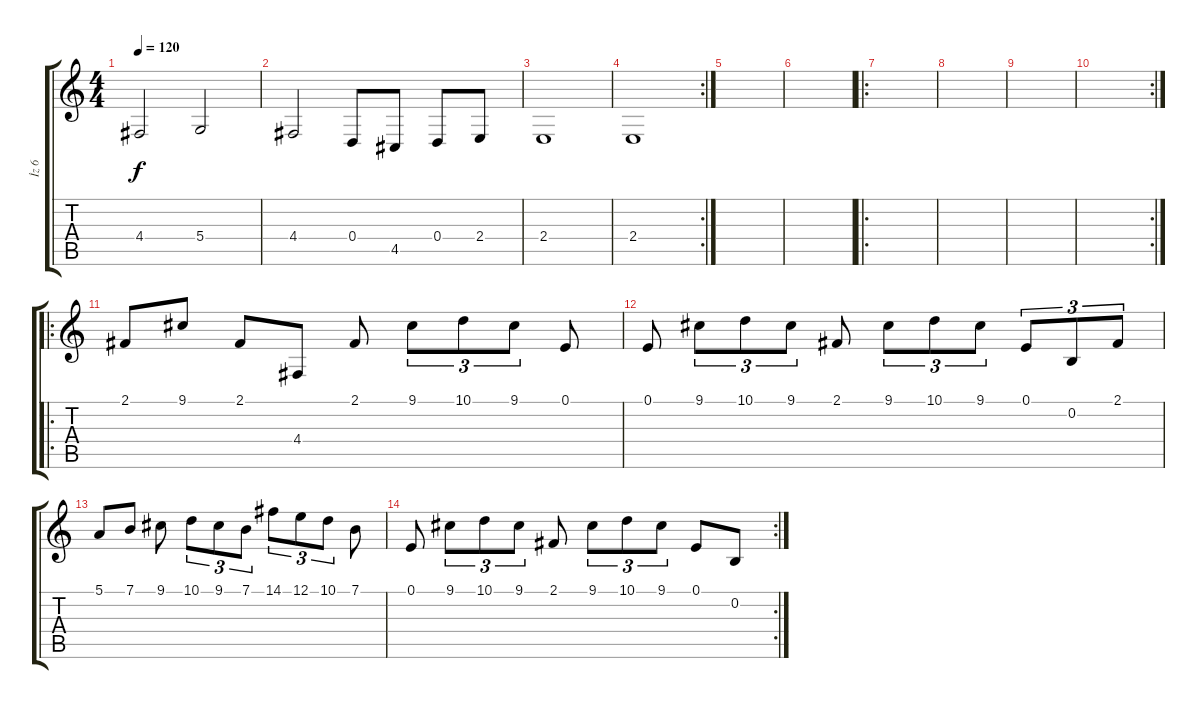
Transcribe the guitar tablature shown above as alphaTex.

\track ("İz 6" "İz 6") {instrument violin}
\staff {score tabs}
\tuning (E4 B3 G3 D3 A2 E2) {hide}
\ts (4 4)
\tempo 120
\clef g2
\ks c
4.4.2{dy f instrument violin} 5.4.2 |
4.4.2 0.4.8 4.5.8 0.4.8 2.4.8 |
2.4.1 |
\rc 2
2.4.1 |
|
|
\ro
|
|
|
\rc 2
|
\ro
2.1.8{volume 16} 9.1.8 2.1.8 4.4.8 2.1.8 9.1.8{tu (3 2)} 10.1.8{tu (3 2)} 9.1.8{tu (3 2)} 0.1.8 |
0.1.8 9.1.8{tu (3 2)} 10.1.8{tu (3 2)} 9.1.8{tu (3 2)} 2.1.8 9.1.8{tu (3 2)} 10.1.8{tu (3 2)} 9.1.8{tu (3 2)} 0.1.8{tu (3 2)} 0.2.8{tu (3 2)} 2.1.8{tu (3 2)} |
5.1.8 7.1.8 9.1.8 10.1.8{tu (3 2)} 9.1.8{tu (3 2)} 7.1.8{tu (3 2)} 14.1.8{tu (3 2)} 12.1.8{tu (3 2)} 10.1.8{tu (3 2)} 7.1.8 |
\rc 2
0.1.8 9.1.8{tu (3 2)} 10.1.8{tu (3 2)} 9.1.8{tu (3 2)} 2.1.8 9.1.8{tu (3 2)} 10.1.8{tu (3 2)} 9.1.8{tu (3 2)} 0.1.8 0.2.8
